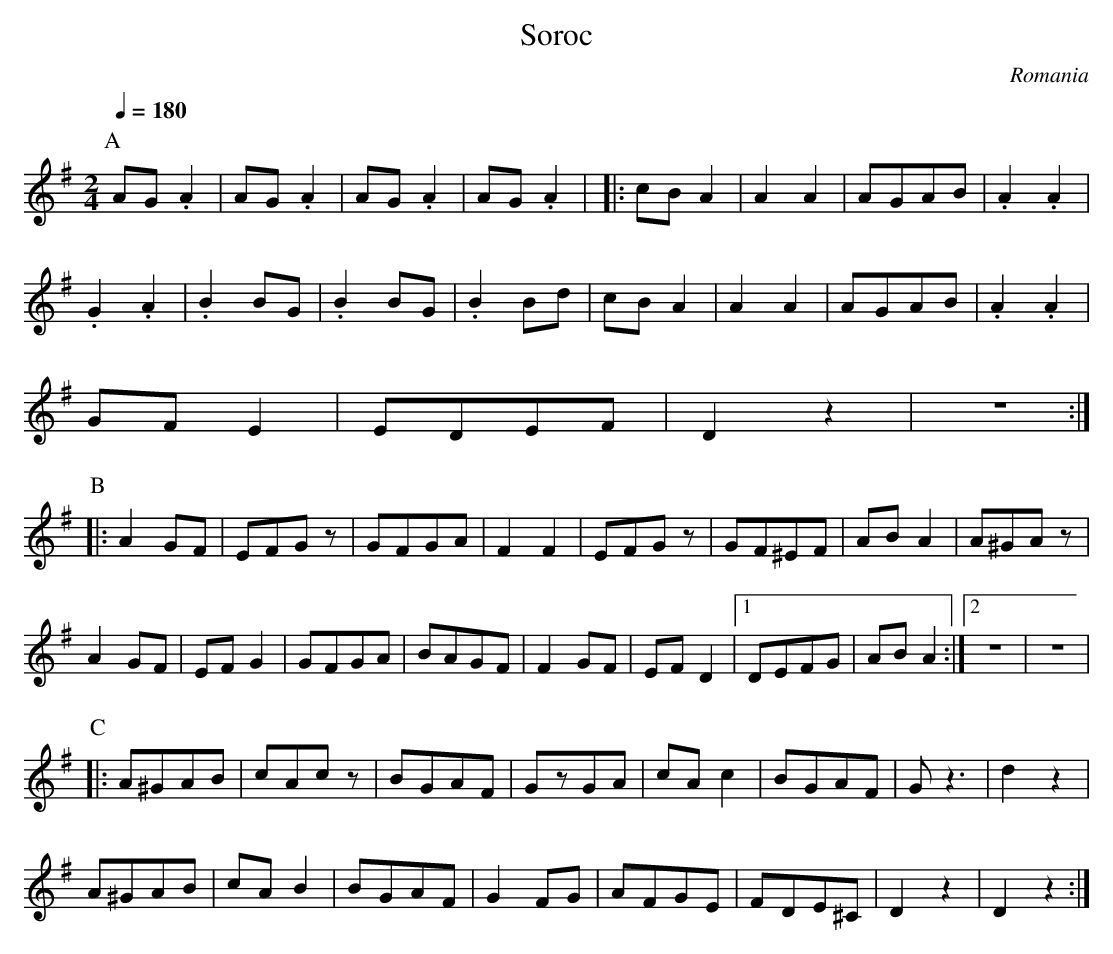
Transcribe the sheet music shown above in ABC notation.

X:1
T: Soroc
O: Romania
M: 2/4
L: 1/8
K: G
Q: 1/4=180
P:A
  AG.A2 |AG.A2|AG.A2 |AG.A2 |\
|:cBA2  |A2 A2|AGAB  |.A2.A2|
  .G2.A2|.B2BG|.B2BG |.B2Bd |\
  cBA2  |A2 A2|AGAB  |.A2.A2|
  GFE2  |EDEF |D2z2  |z4    :|
P:B
|:A2GF  |EFGz |GFGA  |F2F2  |\
  EFGz  |GF^EF|ABA2  |A^GAz |
  A2GF  |EFG2 |GFGA  |BAGF  |\
  F2GF  |EFD2 |[1DEFG|ABA2  :|[2 z4| z4|
P:C
|:A^GAB |cAcz |BGAF  |GzGA  |\
  cAc2  |BGAF |Gz3   |d2z2  |
  A^GAB |cAB2 |BGAF  |G2FG  |\
  AFGE  |FDE^C|D2z2  |D2z2  :|
